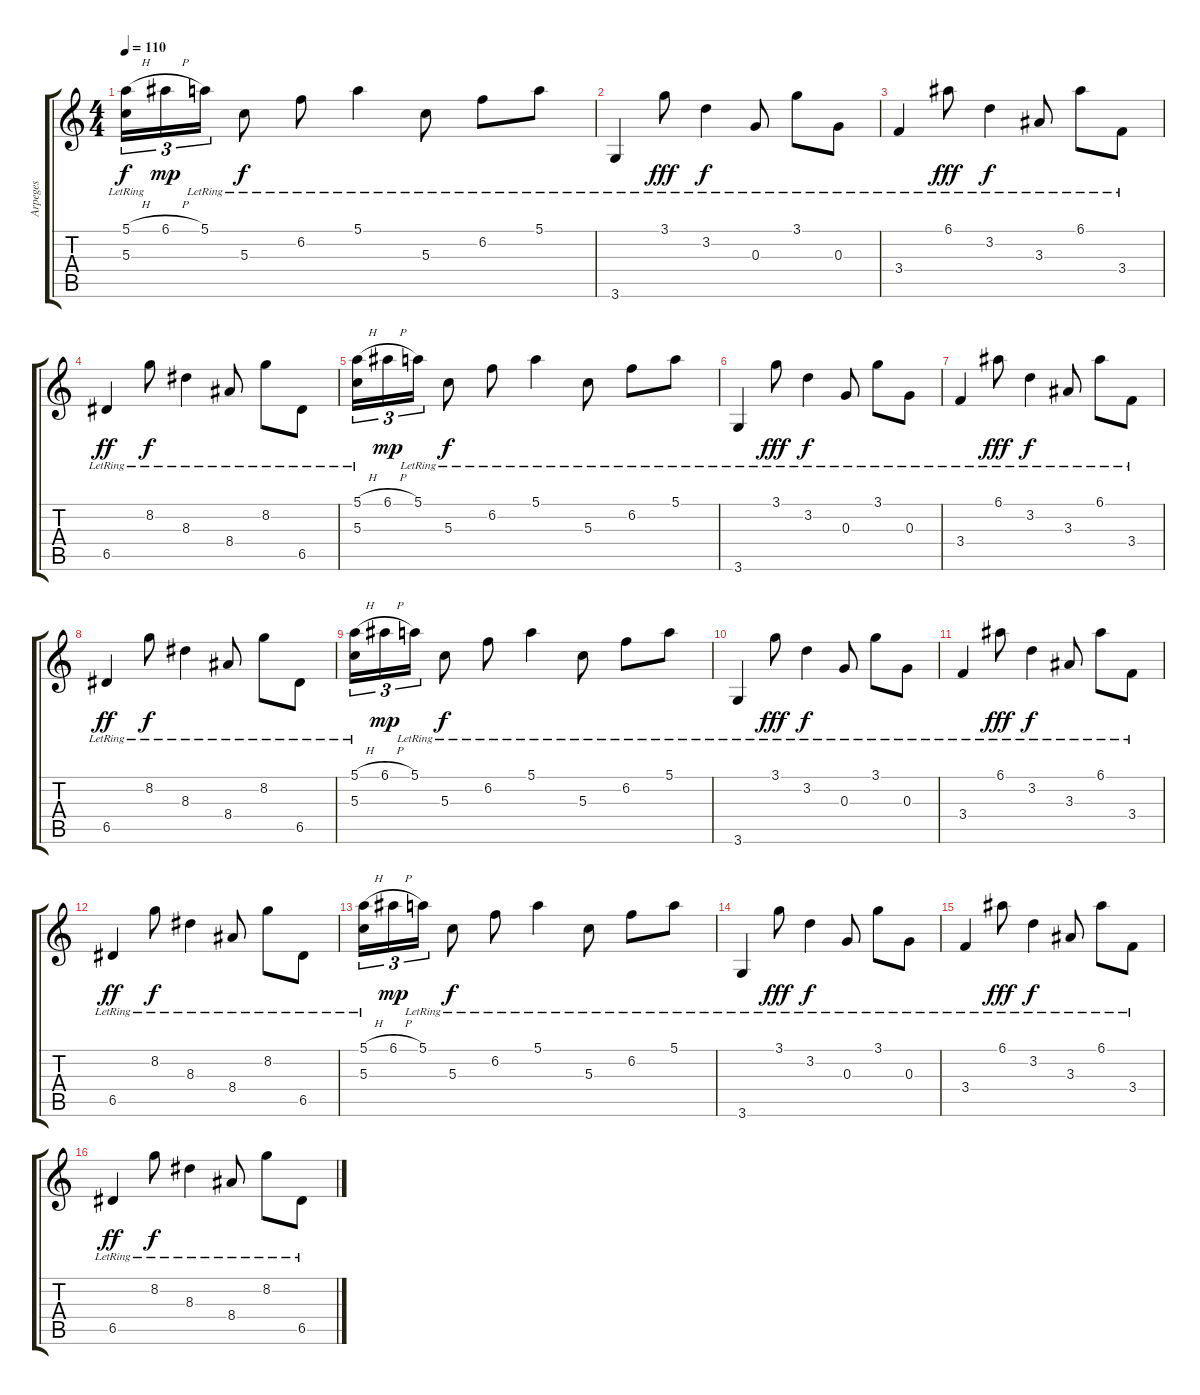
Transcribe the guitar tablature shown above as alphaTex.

\track ("Arpeges" "Arpeges") {instrument acousticguitarsteel}
\staff {score tabs}
\tuning (E4 B3 G3 D3 A2 E2) {hide}
\ts (4 4)
\tempo 110
\clef g2
\ks c
(5.1{h} 5.3{lr}).16{tu (3 2) dy f} 6.1{h}.16{tu (3 2) dy mp} 5.1{lr}.16{tu (3 2)} 5.3{lr}.8{dy f} 6.2{lr}.8 5.1{lr}.4 5.3{lr}.8 6.2{lr}.8 5.1{lr}.8 |
3.6{lr}.4 3.1{lr}.8{dy fff} 3.2{lr}.4{dy f} 0.3{lr}.8 3.1{lr}.8 0.3{lr}.8 |
3.4{lr}.4 6.1{lr}.8{dy fff} 3.2{lr}.4{dy f} 3.3{lr}.8 6.1{lr}.8 3.4{lr}.8 |
6.5{lr}.4{dy ff} 8.2{lr}.8{dy f} 8.3{lr}.4 8.4{lr}.8 8.2{lr}.8 6.5{lr}.8 |
(5.1{h} 5.3{lr}).16{tu (3 2)} 6.1{h}.16{tu (3 2) dy mp} 5.1{lr}.16{tu (3 2)} 5.3{lr}.8{dy f} 6.2{lr}.8 5.1{lr}.4 5.3{lr}.8 6.2{lr}.8 5.1{lr}.8 |
3.6{lr}.4 3.1{lr}.8{dy fff} 3.2{lr}.4{dy f} 0.3{lr}.8 3.1{lr}.8 0.3{lr}.8 |
3.4{lr}.4 6.1{lr}.8{dy fff} 3.2{lr}.4{dy f} 3.3{lr}.8 6.1{lr}.8 3.4{lr}.8 |
6.5{lr}.4{dy ff} 8.2{lr}.8{dy f} 8.3{lr}.4 8.4{lr}.8 8.2{lr}.8 6.5{lr}.8 |
(5.1{h} 5.3{lr}).16{tu (3 2)} 6.1{h}.16{tu (3 2) dy mp} 5.1{lr}.16{tu (3 2)} 5.3{lr}.8{dy f} 6.2{lr}.8 5.1{lr}.4 5.3{lr}.8 6.2{lr}.8 5.1{lr}.8 |
3.6{lr}.4 3.1{lr}.8{dy fff} 3.2{lr}.4{dy f} 0.3{lr}.8 3.1{lr}.8 0.3{lr}.8 |
3.4{lr}.4 6.1{lr}.8{dy fff} 3.2{lr}.4{dy f} 3.3{lr}.8 6.1{lr}.8 3.4{lr}.8 |
6.5{lr}.4{dy ff} 8.2{lr}.8{dy f} 8.3{lr}.4 8.4{lr}.8 8.2{lr}.8 6.5{lr}.8 |
(5.1{h} 5.3{lr}).16{tu (3 2)} 6.1{h}.16{tu (3 2) dy mp} 5.1{lr}.16{tu (3 2)} 5.3{lr}.8{dy f} 6.2{lr}.8 5.1{lr}.4 5.3{lr}.8 6.2{lr}.8 5.1{lr}.8 |
3.6{lr}.4 3.1{lr}.8{dy fff} 3.2{lr}.4{dy f} 0.3{lr}.8 3.1{lr}.8 0.3{lr}.8 |
3.4{lr}.4 6.1{lr}.8{dy fff} 3.2{lr}.4{dy f} 3.3{lr}.8 6.1{lr}.8 3.4{lr}.8 |
6.5{lr}.4{dy ff} 8.2{lr}.8{dy f} 8.3{lr}.4 8.4{lr}.8 8.2{lr}.8 6.5{lr}.8
